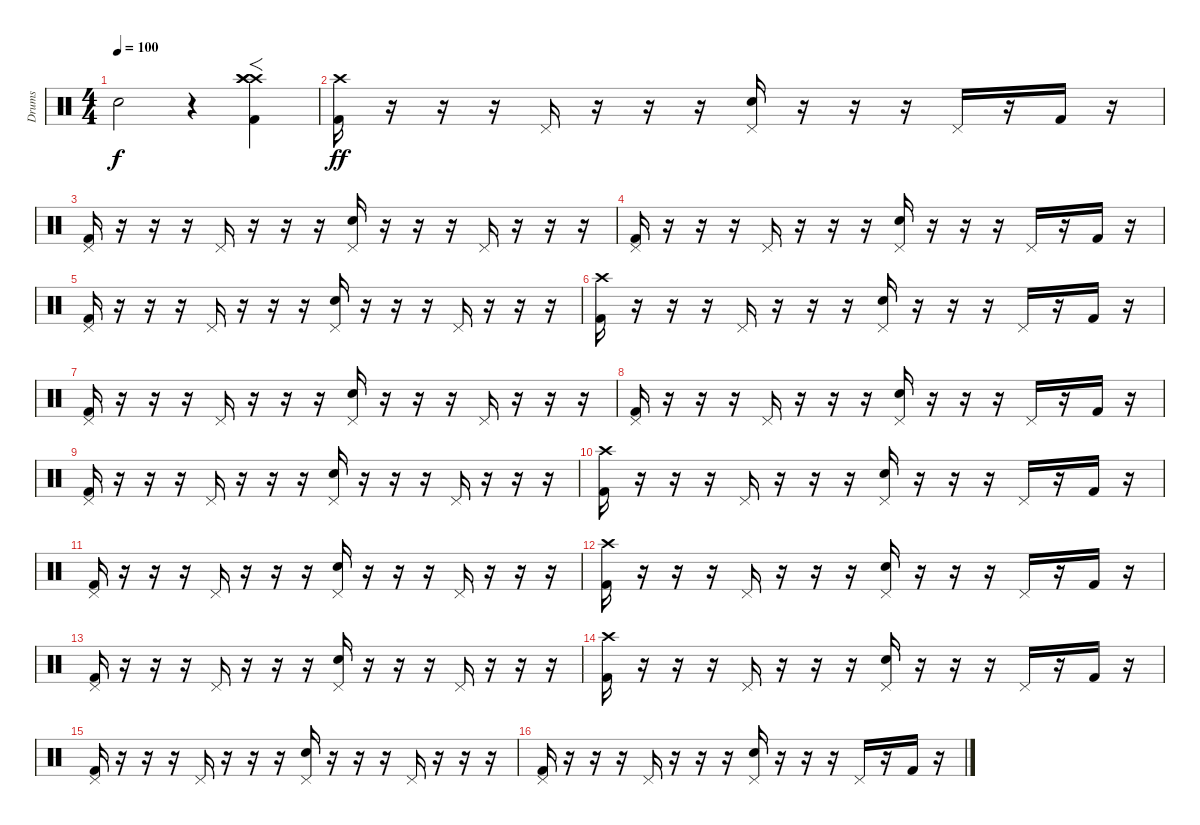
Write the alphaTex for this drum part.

\track ("Drums" "Drums") {instrument percussion}
\staff {score}
\articulation defaults
\ts (4 4)
\tempo 100
\clef neutral
\ks c "Snare (hit)"{t}.2{dy f}
r.4 ("Kick (hit) 2" "Crash high (hit)" "Crash high (hit)" "Crash high (hit)").4{f} |
("Kick (hit) 2" "Crash high (hit)").16{dy ff} r.16 r.16 r.16 "Pedal Hi-Hat (hit)".16 r.16 r.16 r.16 ("Electric Snare (hit)" "Pedal Hi-Hat (hit)").16 r.16 r.16 r.16 "Pedal Hi-Hat (hit)".16 r.16 "Kick (hit) 2".16 r.16 |
("Kick (hit) 2" "Pedal Hi-Hat (hit)").16 r.16 r.16 r.16 "Pedal Hi-Hat (hit)".16 r.16 r.16 r.16 ("Electric Snare (hit)" "Pedal Hi-Hat (hit)").16 r.16 r.16 r.16 "Pedal Hi-Hat (hit)".16 r.16 r.16 r.16 |
("Kick (hit) 2" "Pedal Hi-Hat (hit)").16 r.16 r.16 r.16 "Pedal Hi-Hat (hit)".16 r.16 r.16 r.16 ("Electric Snare (hit)" "Pedal Hi-Hat (hit)").16 r.16 r.16 r.16 "Pedal Hi-Hat (hit)".16 r.16 "Kick (hit) 2".16 r.16 |
("Kick (hit) 2" "Pedal Hi-Hat (hit)").16 r.16 r.16 r.16 "Pedal Hi-Hat (hit)".16 r.16 r.16 r.16 ("Electric Snare (hit)" "Pedal Hi-Hat (hit)").16 r.16 r.16 r.16 "Pedal Hi-Hat (hit)".16 r.16 r.16 r.16 |
("Kick (hit) 2" "Crash high (hit)").16 r.16 r.16 r.16 "Pedal Hi-Hat (hit)".16 r.16 r.16 r.16 ("Electric Snare (hit)" "Pedal Hi-Hat (hit)").16 r.16 r.16 r.16 "Pedal Hi-Hat (hit)".16 r.16 "Kick (hit) 2".16 r.16 |
("Kick (hit) 2" "Pedal Hi-Hat (hit)").16 r.16 r.16 r.16 "Pedal Hi-Hat (hit)".16 r.16 r.16 r.16 ("Electric Snare (hit)" "Pedal Hi-Hat (hit)").16 r.16 r.16 r.16 "Pedal Hi-Hat (hit)".16 r.16 r.16 r.16 |
("Kick (hit) 2" "Pedal Hi-Hat (hit)").16 r.16 r.16 r.16 "Pedal Hi-Hat (hit)".16 r.16 r.16 r.16 ("Electric Snare (hit)" "Pedal Hi-Hat (hit)").16 r.16 r.16 r.16 "Pedal Hi-Hat (hit)".16 r.16 "Kick (hit) 2".16 r.16 |
("Kick (hit) 2" "Pedal Hi-Hat (hit)").16 r.16 r.16 r.16 "Pedal Hi-Hat (hit)".16 r.16 r.16 r.16 ("Electric Snare (hit)" "Pedal Hi-Hat (hit)").16 r.16 r.16 r.16 "Pedal Hi-Hat (hit)".16 r.16 r.16 r.16 |
("Kick (hit) 2" "Crash high (hit)").16 r.16 r.16 r.16 "Pedal Hi-Hat (hit)".16 r.16 r.16 r.16 ("Electric Snare (hit)" "Pedal Hi-Hat (hit)").16 r.16 r.16 r.16 "Pedal Hi-Hat (hit)".16 r.16 "Kick (hit) 2".16 r.16 |
("Kick (hit) 2" "Pedal Hi-Hat (hit)").16 r.16 r.16 r.16 "Pedal Hi-Hat (hit)".16 r.16 r.16 r.16 ("Electric Snare (hit)" "Pedal Hi-Hat (hit)").16 r.16 r.16 r.16 "Pedal Hi-Hat (hit)".16 r.16 r.16 r.16 |
("Kick (hit) 2" "Crash high (hit)").16 r.16 r.16 r.16 "Pedal Hi-Hat (hit)".16 r.16 r.16 r.16 ("Electric Snare (hit)" "Pedal Hi-Hat (hit)").16 r.16 r.16 r.16 "Pedal Hi-Hat (hit)".16 r.16 "Kick (hit) 2".16 r.16 |
("Kick (hit) 2" "Pedal Hi-Hat (hit)").16 r.16 r.16 r.16 "Pedal Hi-Hat (hit)".16 r.16 r.16 r.16 ("Electric Snare (hit)" "Pedal Hi-Hat (hit)").16 r.16 r.16 r.16 "Pedal Hi-Hat (hit)".16 r.16 r.16 r.16 |
("Kick (hit) 2" "Crash high (hit)").16 r.16 r.16 r.16 "Pedal Hi-Hat (hit)".16 r.16 r.16 r.16 ("Electric Snare (hit)" "Pedal Hi-Hat (hit)").16 r.16 r.16 r.16 "Pedal Hi-Hat (hit)".16 r.16 "Kick (hit) 2".16 r.16 |
("Kick (hit) 2" "Pedal Hi-Hat (hit)").16 r.16 r.16 r.16 "Pedal Hi-Hat (hit)".16 r.16 r.16 r.16 ("Electric Snare (hit)" "Pedal Hi-Hat (hit)").16 r.16 r.16 r.16 "Pedal Hi-Hat (hit)".16 r.16 r.16 r.16 |
("Kick (hit) 2" "Pedal Hi-Hat (hit)").16 r.16 r.16 r.16 "Pedal Hi-Hat (hit)".16 r.16 r.16 r.16 ("Electric Snare (hit)" "Pedal Hi-Hat (hit)").16 r.16 r.16 r.16 "Pedal Hi-Hat (hit)".16 r.16 "Kick (hit) 2".16 r.16
